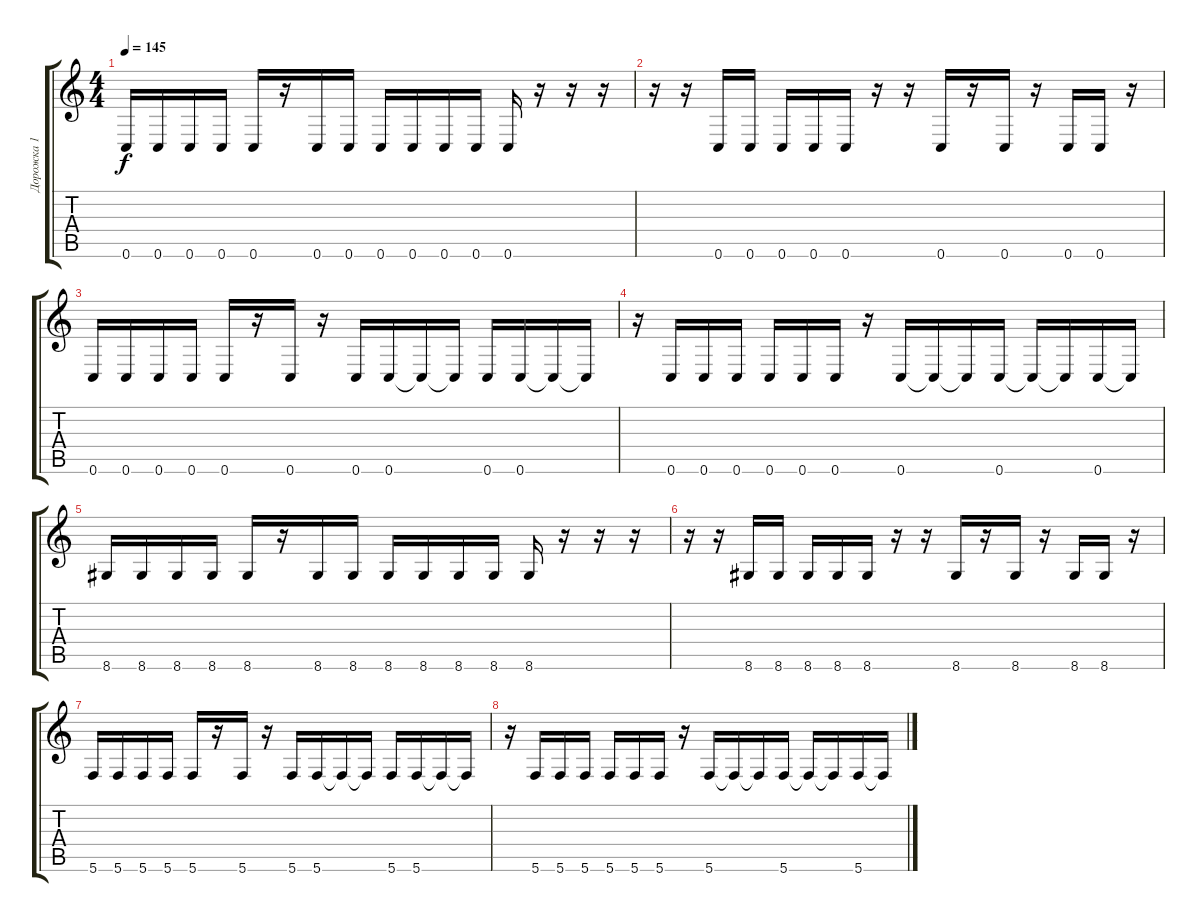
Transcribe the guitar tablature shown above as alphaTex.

\track ("Дорожка 1" "Дорожка 1") {instrument overdrivenguitar}
\staff {score tabs}
\tuning (D4 A3 F3 C3 G2 C2) {hide}
\ts (4 4)
\tempo 145
\clef g2
\ks c
0.6.16{dy f} 0.6.16 0.6.16 0.6.16 0.6.16 r.16 0.6.16 0.6.16 0.6.16 0.6.16 0.6.16 0.6.16 0.6.16 r.16 r.16 r.16 |
r.16 r.16 0.6.16 0.6.16 0.6.16 0.6.16 0.6.16 r.16 r.16 0.6.16 r.16 0.6.16 r.16 0.6.16 0.6.16 r.16 |
0.6.16 0.6.16 0.6.16 0.6.16 0.6.16 r.16 0.6.16 r.16 0.6.16 0.6.16 0.6{t}.16 0.6{t}.16 0.6.16 0.6.16 0.6{t}.16 0.6{t}.16 |
r.16 0.6.16 0.6.16 0.6.16 0.6.16 0.6.16 0.6.16 r.16 0.6.16 0.6{t}.16 0.6{t}.16 0.6.16 0.6{t}.16 0.6{t}.16 0.6.16 0.6{t}.16 |
8.6.16 8.6.16 8.6.16 8.6.16 8.6.16 r.16 8.6.16 8.6.16 8.6.16 8.6.16 8.6.16 8.6.16 8.6.16 r.16 r.16 r.16 |
r.16 r.16 8.6.16 8.6.16 8.6.16 8.6.16 8.6.16 r.16 r.16 8.6.16 r.16 8.6.16 r.16 8.6.16 8.6.16 r.16 |
5.6.16 5.6.16 5.6.16 5.6.16 5.6.16 r.16 5.6.16 r.16 5.6.16 5.6.16 5.6{t}.16 5.6{t}.16 5.6.16 5.6.16 5.6{t}.16 5.6{t}.16 |
r.16 5.6.16 5.6.16 5.6.16 5.6.16 5.6.16 5.6.16 r.16 5.6.16 5.6{t}.16 5.6{t}.16 5.6.16 5.6{t}.16 5.6{t}.16 5.6.16 5.6{t}.16
